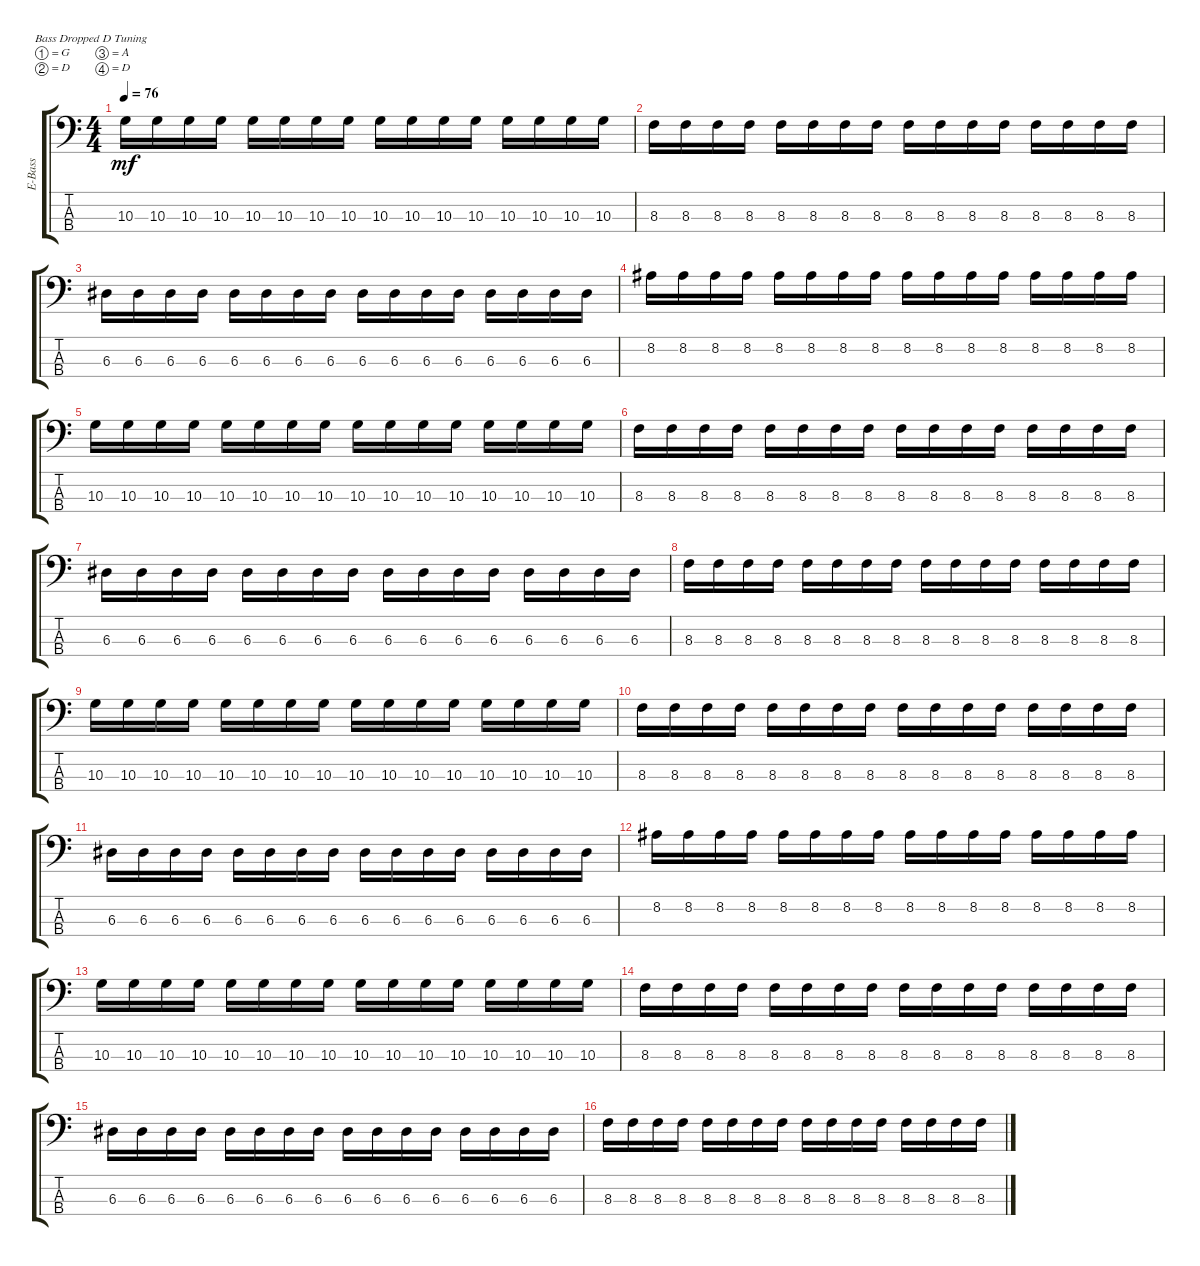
\track ("Electric Bass" "E-Bass") {instrument electricbassfinger}
\staff {score tabs}
\tuning (G2 D2 A1 D1)
\ts (4 4)
\tempo 76
\clef f4
\ks c
10.3.16{dy mf} 10.3.16 10.3.16 10.3.16 10.3.16 10.3.16 10.3.16 10.3.16 10.3.16 10.3.16 10.3.16 10.3.16 10.3.16 10.3.16 10.3.16 10.3.16 |
8.3.16 8.3.16 8.3.16 8.3.16 8.3.16 8.3.16 8.3.16 8.3.16 8.3.16 8.3.16 8.3.16 8.3.16 8.3.16 8.3.16 8.3.16 8.3.16 |
6.3.16 6.3.16 6.3.16 6.3.16 6.3.16 6.3.16 6.3.16 6.3.16 6.3.16 6.3.16 6.3.16 6.3.16 6.3.16 6.3.16 6.3.16 6.3.16 |
8.2.16 8.2.16 8.2.16 8.2.16 8.2.16 8.2.16 8.2.16 8.2.16 8.2.16 8.2.16 8.2.16 8.2.16 8.2.16 8.2.16 8.2.16 8.2.16 |
10.3.16 10.3.16 10.3.16 10.3.16 10.3.16 10.3.16 10.3.16 10.3.16 10.3.16 10.3.16 10.3.16 10.3.16 10.3.16 10.3.16 10.3.16 10.3.16 |
8.3.16 8.3.16 8.3.16 8.3.16 8.3.16 8.3.16 8.3.16 8.3.16 8.3.16 8.3.16 8.3.16 8.3.16 8.3.16 8.3.16 8.3.16 8.3.16 |
6.3.16 6.3.16 6.3.16 6.3.16 6.3.16 6.3.16 6.3.16 6.3.16 6.3.16 6.3.16 6.3.16 6.3.16 6.3.16 6.3.16 6.3.16 6.3.16 |
8.3.16 8.3.16 8.3.16 8.3.16 8.3.16 8.3.16 8.3.16 8.3.16 8.3.16 8.3.16 8.3.16 8.3.16 8.3.16 8.3.16 8.3.16 8.3.16 |
10.3.16 10.3.16 10.3.16 10.3.16 10.3.16 10.3.16 10.3.16 10.3.16 10.3.16 10.3.16 10.3.16 10.3.16 10.3.16 10.3.16 10.3.16 10.3.16 |
8.3.16 8.3.16 8.3.16 8.3.16 8.3.16 8.3.16 8.3.16 8.3.16 8.3.16 8.3.16 8.3.16 8.3.16 8.3.16 8.3.16 8.3.16 8.3.16 |
6.3.16 6.3.16 6.3.16 6.3.16 6.3.16 6.3.16 6.3.16 6.3.16 6.3.16 6.3.16 6.3.16 6.3.16 6.3.16 6.3.16 6.3.16 6.3.16 |
8.2.16 8.2.16 8.2.16 8.2.16 8.2.16 8.2.16 8.2.16 8.2.16 8.2.16 8.2.16 8.2.16 8.2.16 8.2.16 8.2.16 8.2.16 8.2.16 |
10.3.16 10.3.16 10.3.16 10.3.16 10.3.16 10.3.16 10.3.16 10.3.16 10.3.16 10.3.16 10.3.16 10.3.16 10.3.16 10.3.16 10.3.16 10.3.16 |
8.3.16 8.3.16 8.3.16 8.3.16 8.3.16 8.3.16 8.3.16 8.3.16 8.3.16 8.3.16 8.3.16 8.3.16 8.3.16 8.3.16 8.3.16 8.3.16 |
6.3.16 6.3.16 6.3.16 6.3.16 6.3.16 6.3.16 6.3.16 6.3.16 6.3.16 6.3.16 6.3.16 6.3.16 6.3.16 6.3.16 6.3.16 6.3.16 |
8.3.16 8.3.16 8.3.16 8.3.16 8.3.16 8.3.16 8.3.16 8.3.16 8.3.16 8.3.16 8.3.16 8.3.16 8.3.16 8.3.16 8.3.16 8.3.16
